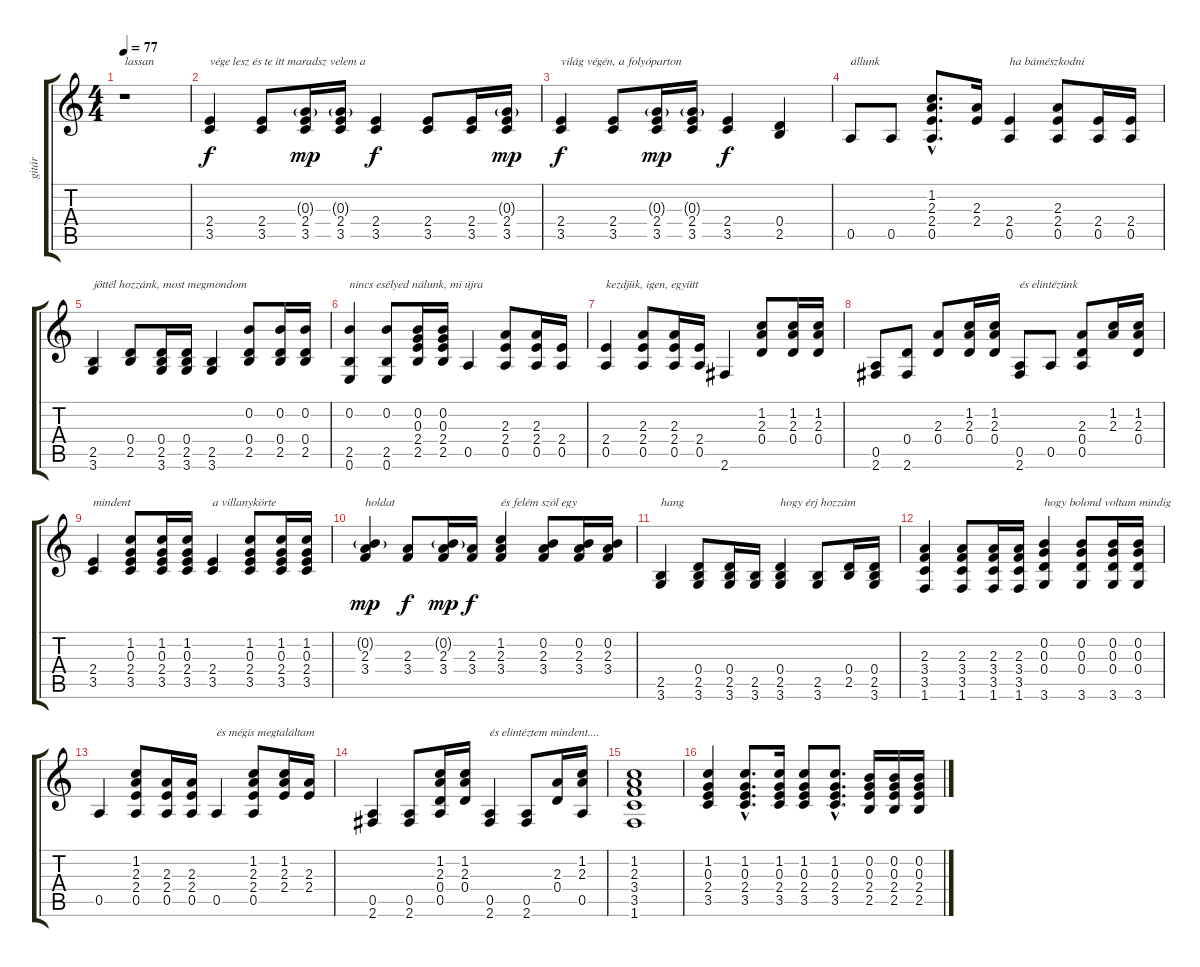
\track ("gitár" "gitár") {instrument acousticguitarsteel}
\staff {score tabs}
\tuning (E4 B3 G3 D3 A2 E2) {hide}
\ts (4 4)
\tempo 77
\clef g2
\ks c
r.1{txt "lassan" dy f instrument acousticguitarsteel} |
(2.4 3.5).4{txt "vége lesz és te itt maradsz velem a "} (2.4 3.5).8 (0.3{g} 2.4 3.5).16{dy mp} (0.3{g} 2.4 3.5).16 (2.4 3.5).4{dy f} (2.4 3.5).8 (2.4 3.5).16 (0.3{g} 2.4 3.5).16{dy mp} |
(2.4 3.5).4{txt "világ végén, a folyóparton" dy f} (2.4 3.5).8 (0.3{g} 2.4 3.5).16{dy mp} (0.3{g} 2.4 3.5).16 (2.4 3.5).4{dy f} (0.4 2.5).4 |
0.5.8{txt "állunk"} 0.5.8 (1.2{hac} 2.3{hac} 2.4{hac} 0.5{hac}).8{d} (2.3 2.4).16 (2.4 0.5).4{txt "ha bámészkodni"} (2.3 2.4 0.5).8 (2.4 0.5).16 (2.4 0.5).16 |
(2.5 3.6).4{txt "jöttél hozzánk, most megmondom"} (0.4 2.5).8 (0.4 2.5 3.6).16 (0.4 2.5 3.6).16 (2.5 3.6).4 (0.2 0.4 2.5).8 (0.2 0.4 2.5).16 (0.2 0.4 2.5).16 |
(0.2 2.5 0.6).4{txt "nincs esélyed nálunk, mi újra"} (0.2 2.5 0.6).8 (0.2 0.3 2.4 2.5).16 (0.2 0.3 2.4 2.5).16 0.5.4 (2.3 2.4 0.5).8 (2.3 2.4 0.5).16 (2.4 0.5).16 |
(2.4 0.5).4{txt "kezdjük, igen, együtt"} (2.3 2.4 0.5).8 (2.3 2.4 0.5).16 (2.4 0.5).16 2.6.4 (1.2 2.3 0.4).8 (1.2 2.3 0.4).16 (1.2 2.3 0.4).16 |
(0.5 2.6).8 (0.4 2.6).8 (2.3 0.4).8 (1.2 2.3 0.4).16 (1.2 2.3 0.4).16 (0.5 2.6).8{txt "és elintézünk"} 0.5.8 (2.3 0.4 0.5).8 (1.2 2.3).16 (1.2 2.3 0.4).16 |
(2.4 3.5).4{txt "mindent"} (1.2 0.3 2.4 3.5).8 (1.2 0.3 2.4 3.5).16 (1.2 0.3 2.4 3.5).16 (2.4 3.5).4{txt "a villanykörte"} (1.2 0.3 2.4 3.5).8 (1.2 0.3 2.4 3.5).16 (1.2 0.3 2.4 3.5).16 |
(0.2{g} 2.3 3.4).4{txt "holdat" dy mp} (2.3 3.4).8{dy f} (0.2{g} 2.3 3.4).16{dy mp} (2.3 3.4).16{dy f} (1.2 2.3 3.4).4{txt "és felém szól egy"} (0.2 2.3 3.4).8 (0.2 2.3 3.4).16 (0.2 2.3 3.4).16 |
(2.5 3.6).4{txt "hang"} (0.4 2.5 3.6).8 (0.4 2.5 3.6).16 (2.5 3.6).16 (0.4 2.5 3.6).4{txt "hogy érj hozzám"} (2.5 3.6).8 (0.4 2.5).16 (0.4 2.5 3.6).16 |
(2.3 3.4 3.5 1.6).4 (2.3 3.4 3.5 1.6).8 (2.3 3.4 3.5 1.6).16 (2.3 3.4 3.5 1.6).16 (0.2 0.3 0.4 3.6).4{txt "hogy bolond voltam mindig"} (0.2 0.3 0.4 3.6).8 (0.2 0.3 0.4 3.6).16 (0.2 0.3 0.4 3.6).16 |
0.5.4 (1.2 2.3 2.4 0.5).8 (2.3 2.4 0.5).16 (2.3 2.4 0.5).16 0.5.4{txt "és mégis megtaláltam"} (1.2 2.3 2.4 0.5).8 (1.2 2.3 2.4).16 (2.3 2.4).16 |
(0.5 2.6).4 (0.5 2.6).8 (1.2 2.3 0.4 0.5).16 (1.2 2.3 0.4).16 (0.5 2.6).4{txt "és elintéztem mindent...."} (0.5 2.6).8 (2.3 0.4).16 (1.2 2.3 0.5).16 |
(1.2 2.3 3.4 3.5 1.6).1 |
(1.2 0.3 2.4 3.5).4 (1.2{hac} 0.3{hac} 2.4{hac} 3.5{hac}).8{d} (1.2 0.3 2.4 3.5).16 (1.2 0.3 2.4 3.5).8 (1.2{hac} 0.3{hac} 2.4{hac} 3.5{hac}).8{d} (0.2 0.3 2.4 2.5).16 (0.2 0.3 2.4 2.5).16 (0.2 0.3 2.4 2.5).16
